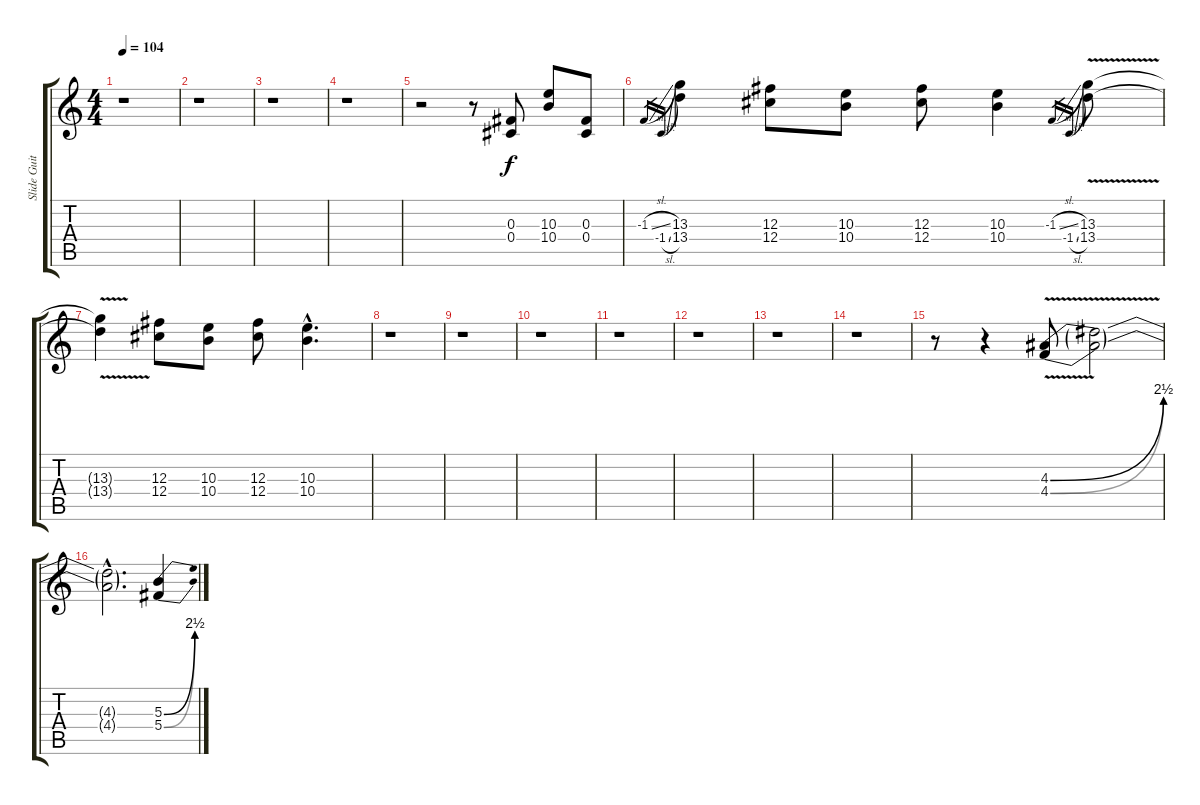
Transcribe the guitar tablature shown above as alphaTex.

\track ("Slide Guitar" "Slide Guit") {instrument overdrivenguitar}
\staff {score tabs}
\tuning (Eb4 Bb3 Gb3 Db3 Ab2 Eb2) {hide}
\ts (4 4)
\tempo 104
\clef g2
\ks c
r.1{dy f} |
r.1 |
r.1 |
r.1 |
r.2 r.8 (0.3 0.4).8 (10.3 10.4).8 (0.3 0.4).8 |
-1.3{sl}.16{gr} -1.4{sl}.16{gr} (13.3 13.4).4 (12.3 12.4).8 (10.3 10.4).8 (12.3 12.4).8 (10.3 10.4).4 -1.3{sl}.16{gr} -1.4{sl}.16{gr} (13.3{v} 13.4{v}).8 |
(13.3{t} 13.4{t}).4 (12.3 12.4).8 (10.3 10.4).8 (12.3 12.4).8 (10.3{hac} 10.4{hac}).4{d} |
r.1 |
r.1 |
r.1 |
r.1 |
r.1 |
r.1 |
r.1 |
r.8 r.4 (4.3{be (bend 0 0 60 10) v} 4.4{be (bend 0 0 60 10) v}).8 (4.3{t} 4.4{t}).2 |
(4.3{hac t} 4.4{hac t}).2{d} (5.3{be (bend 0 0 60 10)} 5.4{be (bend 0 0 60 10)}).4
